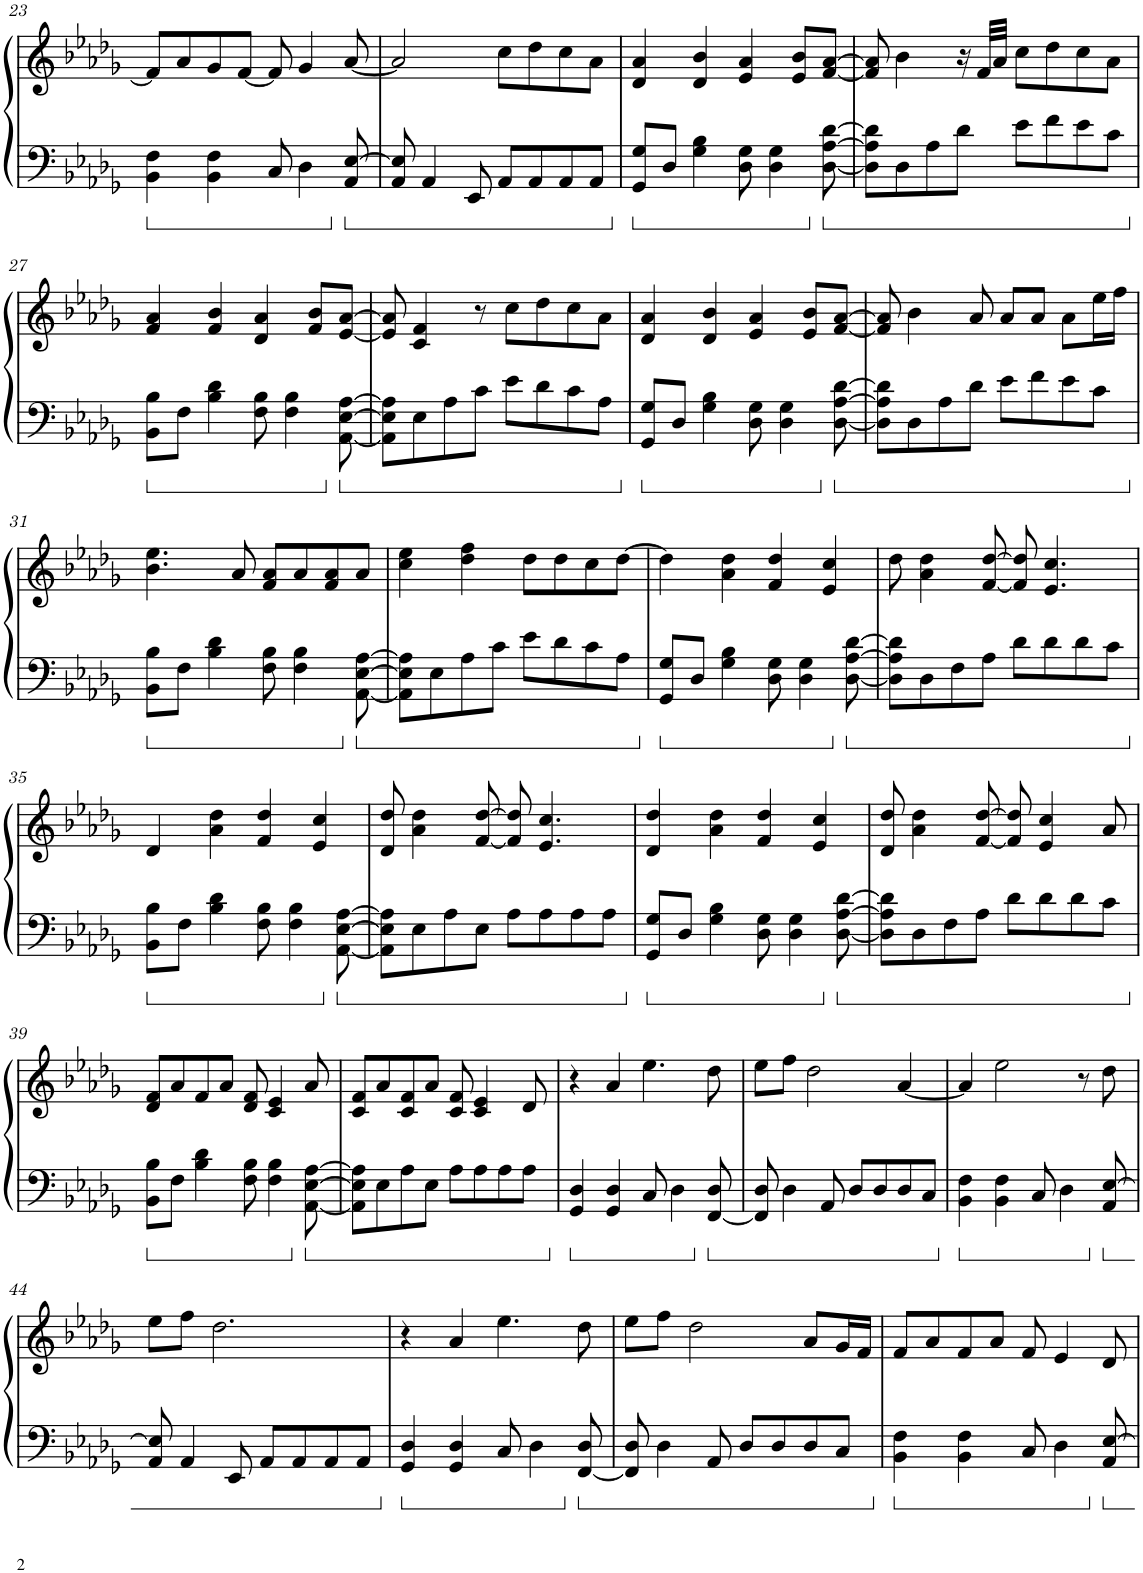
**kern	**kern
*part1	*part1
*staff2	*staff1
*I"Piano	*
*I'Pno.	*
!!LO:PB:g=z
*clefF4	*clefG2
*k[b-e-a-d-g-]	*k[b-e-a-d-g-]
*M4/4	*M4/4
=23	=23
4BB-\ 4F\	8f/L]
.	8a-/
4BB-\ 4F\	8g-/
.	[8f/J
8C/	8f/]
4D-\	4g-/
8AA-/ [8E-/	[8a-/
=24	=24
8AA-/ 8E-/]	2a-/]
4AA-/	.
8EE-/	.
8AA-/L	8cc\L
8AA-/	8dd-\
8AA-/	8cc\
8AA-/J	8a-\J
=25	=25
8GG-/ 8G-/L	4d-/ 4a-/
8D-/J	.
4G-\ 4B-\	4d-/ 4b-/
8D-\ 8G-\	4e-/ 4a-/
4D-\ 4G-\	.
.	8e-/ 8b-/L
[8D-\ [8A-\ [8d-\	[8f/ [8a-/J
=26	=26
8D-\] 8A-\] 8d-\]L	8f/] 8a-/]
8D-\	4b-\
8A-\	.
8d-\J	16r
.	32f/LLL
.	32a-/JJJ
8e-\L	8cc\L
8f\	8dd-\
8e-\	8cc\
8c\J	8a-\J
!!LO:LB:g=z
=27	=27
8BB-\ 8B-\L	4f/ 4a-/
8F\J	.
4B-\ 4d-\	4f/ 4b-/
8F\ 8B-\	4d-/ 4a-/
4F\ 4B-\	.
.	8f/ 8b-/L
[8AA-\ [8E-\ [8A-\	[8e-/ [8a-/J
=28	=28
8AA-\] 8E-\] 8A-\]L	8e-/] 8a-/]
8E-\	4c/ 4f/
8A-\	.
8c\J	8r
8e-\L	8cc\L
8d-\	8dd-\
8c\	8cc\
8A-\J	8a-\J
=29	=29
8GG-/ 8G-/L	4d-/ 4a-/
8D-/J	.
4G-\ 4B-\	4d-/ 4b-/
8D-\ 8G-\	4e-/ 4a-/
4D-\ 4G-\	.
.	8e-/ 8b-/L
[8D-\ [8A-\ [8d-\	[8f/ [8a-/J
=30	=30
8D-\] 8A-\] 8d-\]L	8f/] 8a-/]
8D-\	4b-\
8A-\	.
8d-\J	8a-/
8e-\L	8a-/L
8f\	8a-/J
8e-\	8a-\L
8c\J	16ee-\L
.	16ff\JJ
!!LO:LB:g=z
=31	=31
8BB-\ 8B-\L	4.b-\ 4.ee-\
8F\J	.
4B-\ 4d-\	.
.	8a-/
8F\ 8B-\	8f/ 8a-/L
4F\ 4B-\	8a-/
.	8f/ 8a-/
[8AA-\ [8E-\ [8A-\	8a-/J
=32	=32
8AA-\] 8E-\] 8A-\]L	4cc\ 4ee-\
8E-\	.
8A-\	4dd-\ 4ff\
8c\J	.
8e-\L	8dd-\L
8d-\	8dd-\
8c\	8cc\
8A-\J	[8dd-\J
=33	=33
8GG-/ 8G-/L	4dd-\]
8D-/J	.
4G-\ 4B-\	4a-\ 4dd-\
8D-\ 8G-\	4f/ 4dd-/
4D-\ 4G-\	.
.	4e-/ 4cc/
[8D-\ [8A-\ [8d-\	.
=34	=34
8D-\] 8A-\] 8d-\]L	8dd-\
8D-\	4a-\ 4dd-\
8F\	.
8A-\J	[8f/ [8dd-/
8d-\L	8f/] 8dd-/]
8d-\	4.e-/ 4.cc/
8d-\	.
8c\J	.
!!LO:LB:g=z
=35	=35
8BB-\ 8B-\L	4d-/
8F\J	.
4B-\ 4d-\	4a-\ 4dd-\
8F\ 8B-\	4f/ 4dd-/
4F\ 4B-\	.
.	4e-/ 4cc/
[8AA-\ [8E-\ [8A-\	.
=36	=36
8AA-\] 8E-\] 8A-\]L	8d-/ 8dd-/
8E-\	4a-\ 4dd-\
8A-\	.
8E-\J	[8f/ [8dd-/
8A-\L	8f/] 8dd-/]
8A-\	4.e-/ 4.cc/
8A-\	.
8A-\J	.
=37	=37
8GG-/ 8G-/L	4d-/ 4dd-/
8D-/J	.
4G-\ 4B-\	4a-\ 4dd-\
8D-\ 8G-\	4f/ 4dd-/
4D-\ 4G-\	.
.	4e-/ 4cc/
[8D-\ [8A-\ [8d-\	.
=38	=38
8D-\] 8A-\] 8d-\]L	8d-/ 8dd-/
8D-\	4a-\ 4dd-\
8F\	.
8A-\J	[8f/ [8dd-/
8d-\L	8f/] 8dd-/]
8d-\	4e-/ 4cc/
8d-\	.
8c\J	8a-/
!!LO:LB:g=z
=39	=39
8BB-\ 8B-\L	8d-/ 8f/L
8F\J	8a-/
4B-\ 4d-\	8f/
.	8a-/J
8F\ 8B-\	8d-/ 8f/
4F\ 4B-\	4c/ 4e-/
[8AA-\ [8E-\ [8A-\	8a-/
=40	=40
8AA-\] 8E-\] 8A-\]L	8c/ 8f/L
8E-\	8a-/
8A-\	8c/ 8f/
8E-\J	8a-/J
8A-\L	8c/ 8f/
8A-\	4c/ 4e-/
8A-\	.
8A-\J	8d-/
=41	=41
4GG-/ 4D-/	4r
4GG-/ 4D-/	4a-/
8C/	4.ee-\
4D-\	.
[8FF/ 8D-/	8dd-\
=42	=42
8FF/] 8D-/	8ee-\L
4D-\	8ff\J
.	2dd-\
8AA-/	.
8D-/L	.
8D-/	.
8D-/	[4a-/
8C/J	.
=43	=43
4BB-\ 4F\	4a-/]
4BB-\ 4F\	2ee-\
8C/	.
4D-\	.
.	8r
8AA-/ [8E-/	8dd-\
!!LO:LB:g=z
=44	=44
8AA-/ 8E-/]	8ee-\L
4AA-/	8ff\J
.	2.dd-\
8EE-/	.
8AA-/L	.
8AA-/	.
8AA-/	.
8AA-/J	.
=45	=45
4GG-/ 4D-/	4r
4GG-/ 4D-/	4a-/
8C/	4.ee-\
4D-\	.
[8FF/ 8D-/	8dd-\
=46	=46
8FF/] 8D-/	8ee-\L
4D-\	8ff\J
.	2dd-\
8AA-/	.
8D-/L	.
8D-/	.
8D-/	8a-/L
8C/J	16g-/L
.	16f/JJ
=47	=47
4BB-\ 4F\	8f/L
.	8a-/
4BB-\ 4F\	8f/
.	8a-/J
8C/	8f/
4D-\	4e-/
8AA-/ [8E-/	8d-/
=	=
*-	*-
